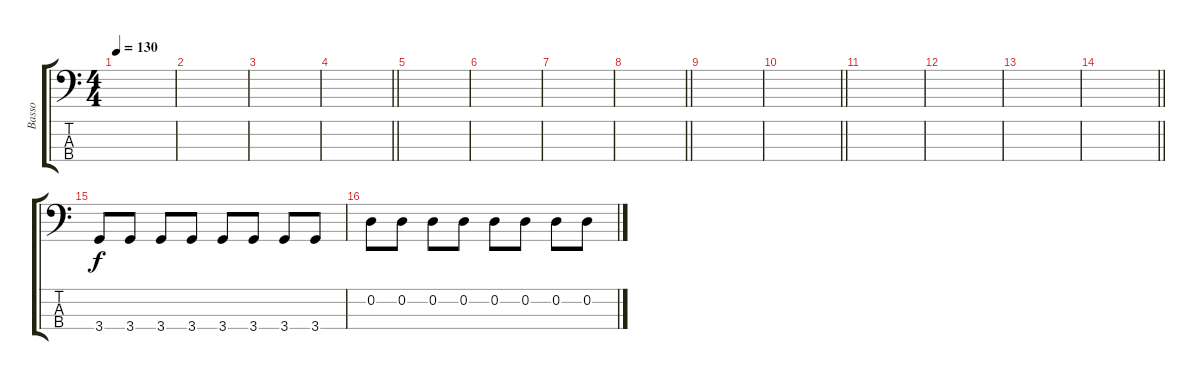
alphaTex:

\track ("Basso" "Basso") {instrument electricbassfinger}
\staff {score tabs}
\tuning (G2 D2 A1 E1) {hide}
\ts (4 4)
\tempo 130
\clef f4
\ks c
|
|
|
\barLineRight lightlight
|
|
|
|
\barLineRight lightlight
|
|
\barLineRight lightlight
|
|
|
|
\barLineRight lightlight
|
3.4.8 3.4.8 3.4.8 3.4.8 3.4.8 3.4.8 3.4.8 3.4.8 |
0.2.8 0.2.8 0.2.8 0.2.8 0.2.8 0.2.8 0.2.8 0.2.8
